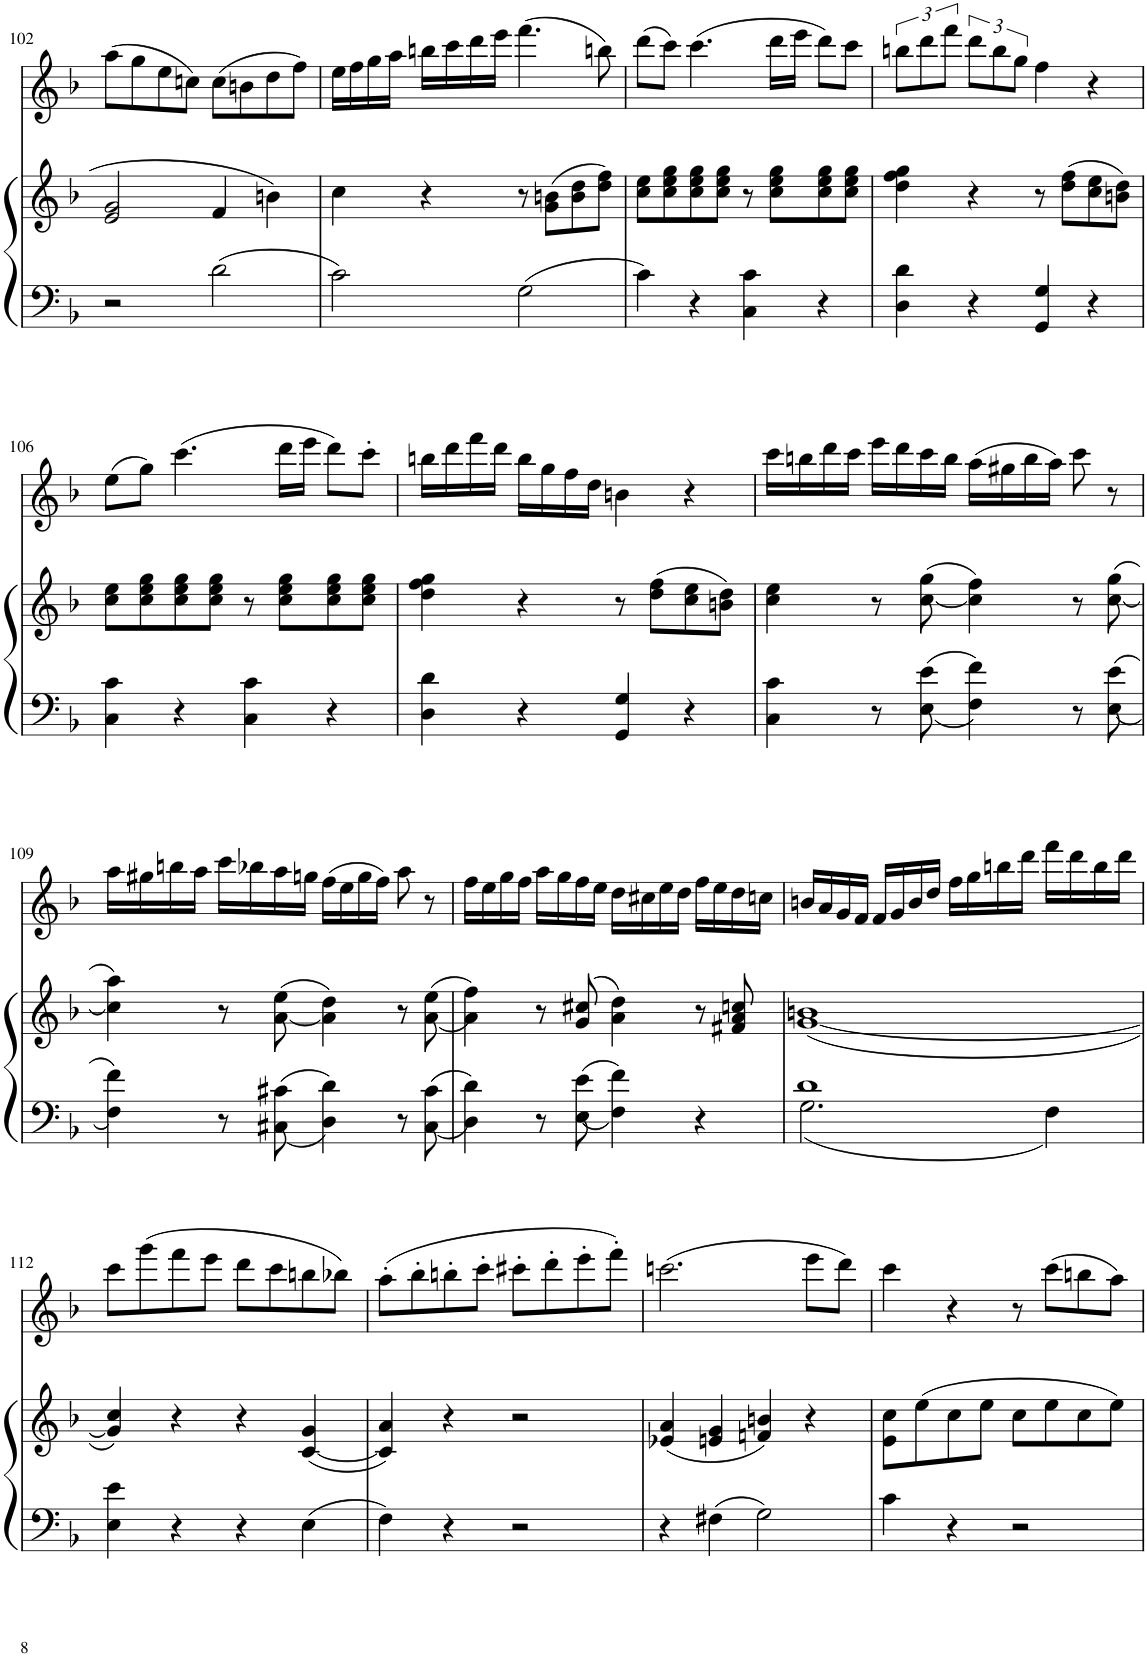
**kern	**kern	**kern
*part2	*part2	*part1
*staff3	*staff2	*staff1
*I"Piano	*	*I"Alto Recorder
*I'Pno	*	*I'Rec
!!LO:PB:g=z
*clefF4	*clefG2	*clefG2
*k[b-]	*k[b-]	*k[b-]
*M4/4	*M4/4	*M4/4
*met(c)	*met(c)	*met(c)
=102	=102	=102
2r	2e/ 2g/	(8aa\L
.	.	8gg\
.	.	8ee\
.	.	8ccn\J)
2d\	4f/	(8cc\L
.	.	8bn\
.	4bn\	8dd\
.	.	8ff\J)
=103	=103	=103
2c\	4cc\	16ee\LL
.	.	16ff\
.	.	16gg\
.	.	16aa\JJ
.	4r	16bbn\LL
.	.	16ccc\
.	.	16ddd\
.	.	16eee\JJ
2G\	8r	(4.fff\
.	(8g\ 8bn\L	.
.	8b\ 8dd\	.
.	8dd\ 8ff\J)	8bbn\)
=104	=104	=104
4c\	8cc\ 8ee\L	(8ddd\L
.	8cc\ 8ee\ 8gg\	8ccc\J)
4r	8cc\ 8ee\ 8gg\	(4.ccc\
.	8cc\ 8ee\ 8gg\J	.
4C\ 4c\	8r	.
.	8cc\ 8ee\ 8gg\L	16ddd\LL
.	.	16eee\JJ
4r	8cc\ 8ee\ 8gg\	8ddd\L)
.	8cc\ 8ee\ 8gg\J	8ccc\J
=105	=105	=105
4D\ 4d\	4dd\ 4ff\ 4gg\	12bbn\L
.	.	12ddd\
.	.	12fff\J
4r	4r	12ddd\L
.	.	12bb\
.	.	12gg\J
4GG/ 4G/	8r	4ff\
.	(8dd\ 8ff\L	.
4r	8cc\ 8ee\	4r
.	8bn\ 8dd\J)	.
!!LO:LB:g=z
=106	=106	=106
4C\ 4c\	8cc\ 8ee\L	(8ee\L
.	8cc\ 8ee\ 8gg\	8gg\J)
4r	8cc\ 8ee\ 8gg\	(4.ccc\
.	8cc\ 8ee\ 8gg\J	.
4C\ 4c\	8r	.
.	8cc\ 8ee\ 8gg\L	16ddd\LL
.	.	16eee\JJ
4r	8cc\ 8ee\ 8gg\	8ddd\L)
.	8cc\ 8ee\ 8gg\J	8ccc'\J
=107	=107	=107
4D\ 4d\	4dd\ 4ff\ 4gg\	16bbn\LL
.	.	16ddd\
.	.	16fff\
.	.	16ddd\JJ
4r	4r	16bb\LL
.	.	16gg\
.	.	16ff\
.	.	16dd\JJ
4GG/ 4G/	8r	4bn\
.	(8dd\ 8ff\L	.
4r	8cc\ 8ee\	4r
.	8bn\ 8dd\J)	.
=108	=108	=108
4C\ 4c\	4cc\ 4ee\	16ccc\LL
.	.	16bbn\
.	.	16ddd\
.	.	16ccc\JJ
8r	8r	16eee\LL
.	.	16ddd\
8E\ 8e\	(>[8cc\ 8gg\	16ccc\
.	.	16bb\JJ
4F\ 4f\	4cc\] 4ff\)	(16aa\LL
.	.	16gg#X\
.	.	16bb\
.	.	16aa\JJ)
8r	8r	8ccc\
8E\ 8e\	(>[8cc\ 8gg\	8r
!!LO:LB:g=z
=109	=109	=109
4F\ 4f\	4cc\] 4aa\)	16aa\LL
.	.	16gg#X\
.	.	16bbn\
.	.	16aa\JJ
8r	8r	16ccc\LL
.	.	16bb-X\
8C#X\ 8c#X\	(>[8a\ 8ee\	16aa\
.	.	16ggn\JJ
4D\ 4d\	4a\] 4dd\)	(16ff\LL
.	.	16ee\
.	.	16gg\
.	.	16ff\JJ)
8r	8r	8aa\
8C#\ 8c#\	((<8a\ 8ee\	8r
=110	=110	=110
4D\ 4d\	4a\ 4ff\))	16ff\LL
.	.	16ee\
.	.	16gg\
.	.	16ff\JJ
8r	8r	16aa\LL
.	.	16gg\
8E\ 8e\	(8g/ 8cc#X/	16ff\
.	.	16ee\JJ
4F\ 4f\	4a\ 4dd\)	16dd\LL
.	.	16cc#X\
.	.	16ee\
.	.	16dd\JJ
4r	8r	16ff\LL
.	.	16ee\
.	8f#X/ 8a/ 8ccn/	16dd\
.	.	16ccn\JJ
=111	=111	=111
*^	*	*
1d	2.G\	([1g 1bn	16bn/LL
.	.	.	16a/
.	.	.	16g/
.	.	.	16f/JJ
.	.	.	16f/LL
.	.	.	16g/
.	.	.	16b/
.	.	.	16dd/JJ
.	.	.	16ff\LL
.	.	.	16gg\
.	.	.	16bbn\
.	.	.	16ddd\JJ
.	4F\	.	16fff\LL
.	.	.	16ddd\
.	.	.	16bb\
.	.	.	16ddd\JJ
*v	*v	*	*
!!LO:LB:g=z
=112	=112	=112
4E\ 4e\	4g/] 4cc/)	8ccc\L
.	.	(8ggg\
4r	4r	8fff\
.	.	8eee\J
4r	4r	8ddd\L
.	.	8ccc\
4E\	([4c/ 4g/	8bbn\
.	.	8bb-X\J)
=113	=113	=113
4F\	4c/] 4a/)	(8aa'\L
.	.	8bb-'\
4r	4r	8bbn'\
.	.	8ccc'\J
2r	2r	8ccc#X'\L
.	.	8ddd'\
.	.	8eee'\
.	.	8fff'\J)
=114	=114	=114
4r	(4e-X/ 4a/	(2.cccn\
4F#X\	4en/ 4g/	.
2G\	4fn/ 4bn/)	.
.	4r	8eee\L
.	.	8ddd\J)
=115	=115	=115
4c\	8e\ 8cc\L	4ccc\
.	(8ee\	.
4r	8cc\	4r
.	8ee\J	.
2r	8cc\L	8r
.	8ee\	(8ccc\L
.	8cc\	8bbn\
.	8ee\J)	8aa\J)
=	=	=
*-	*-	*-
